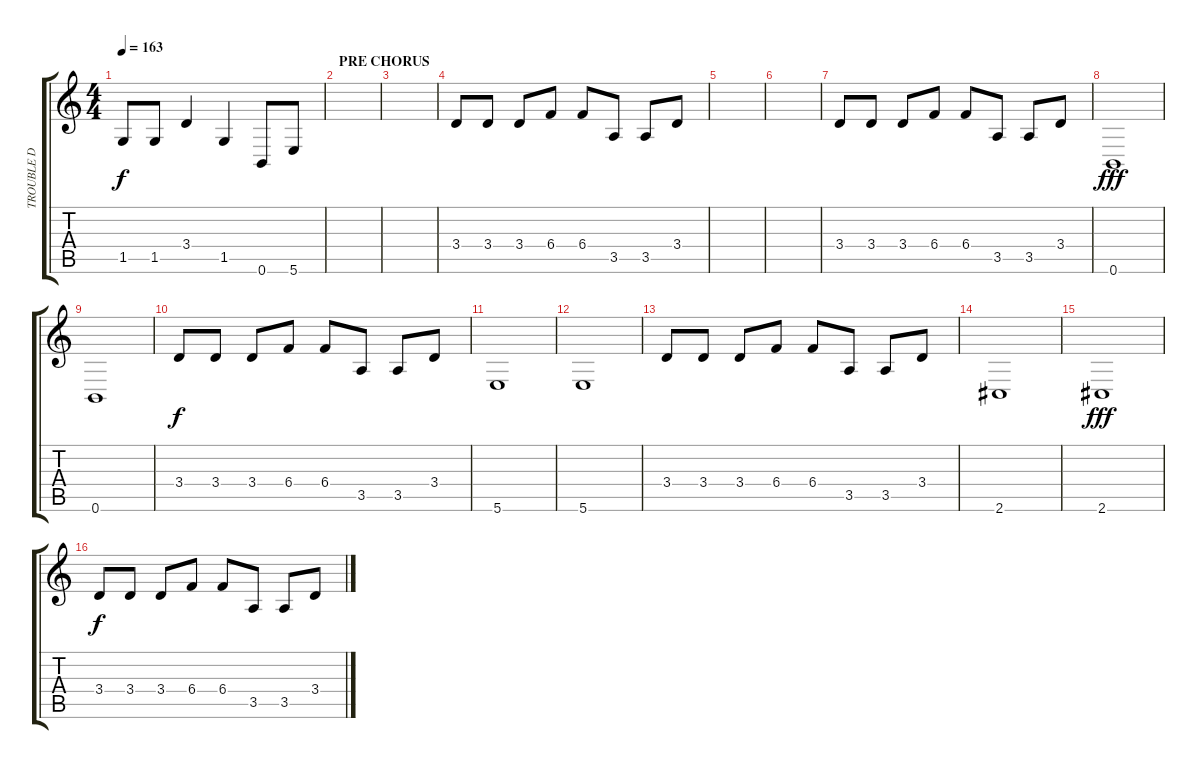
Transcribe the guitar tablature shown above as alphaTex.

\track ("TROUBLE D" "TROUBLE D") {instrument electricbassfinger}
\staff {score tabs}
\tuning (Db4 Ab3 E3 B2 Gb2 B1) {hide}
\ts (4 4)
\tempo 163
\clef g2
\ks c
1.5.8{dy f} 1.5.8 3.4.4 1.5.4 0.6.8 5.6.8 |
\section ("" "PRE CHORUS")
|
|
3.4.8 3.4.8 3.4.8 6.4.8 6.4.8 3.5.8 3.5.8 3.4.8 |
|
|
3.4.8 3.4.8 3.4.8 6.4.8 6.4.8 3.5.8 3.5.8 3.4.8 |
0.6.1{dy fff} |
0.6.1 |
3.4.8{dy f} 3.4.8 3.4.8 6.4.8 6.4.8 3.5.8 3.5.8 3.4.8 |
5.6.1 |
5.6.1 |
3.4.8 3.4.8 3.4.8 6.4.8 6.4.8 3.5.8 3.5.8 3.4.8 |
2.6.1 |
2.6.1{dy fff} |
3.4.8{dy f} 3.4.8 3.4.8 6.4.8 6.4.8 3.5.8 3.5.8 3.4.8
